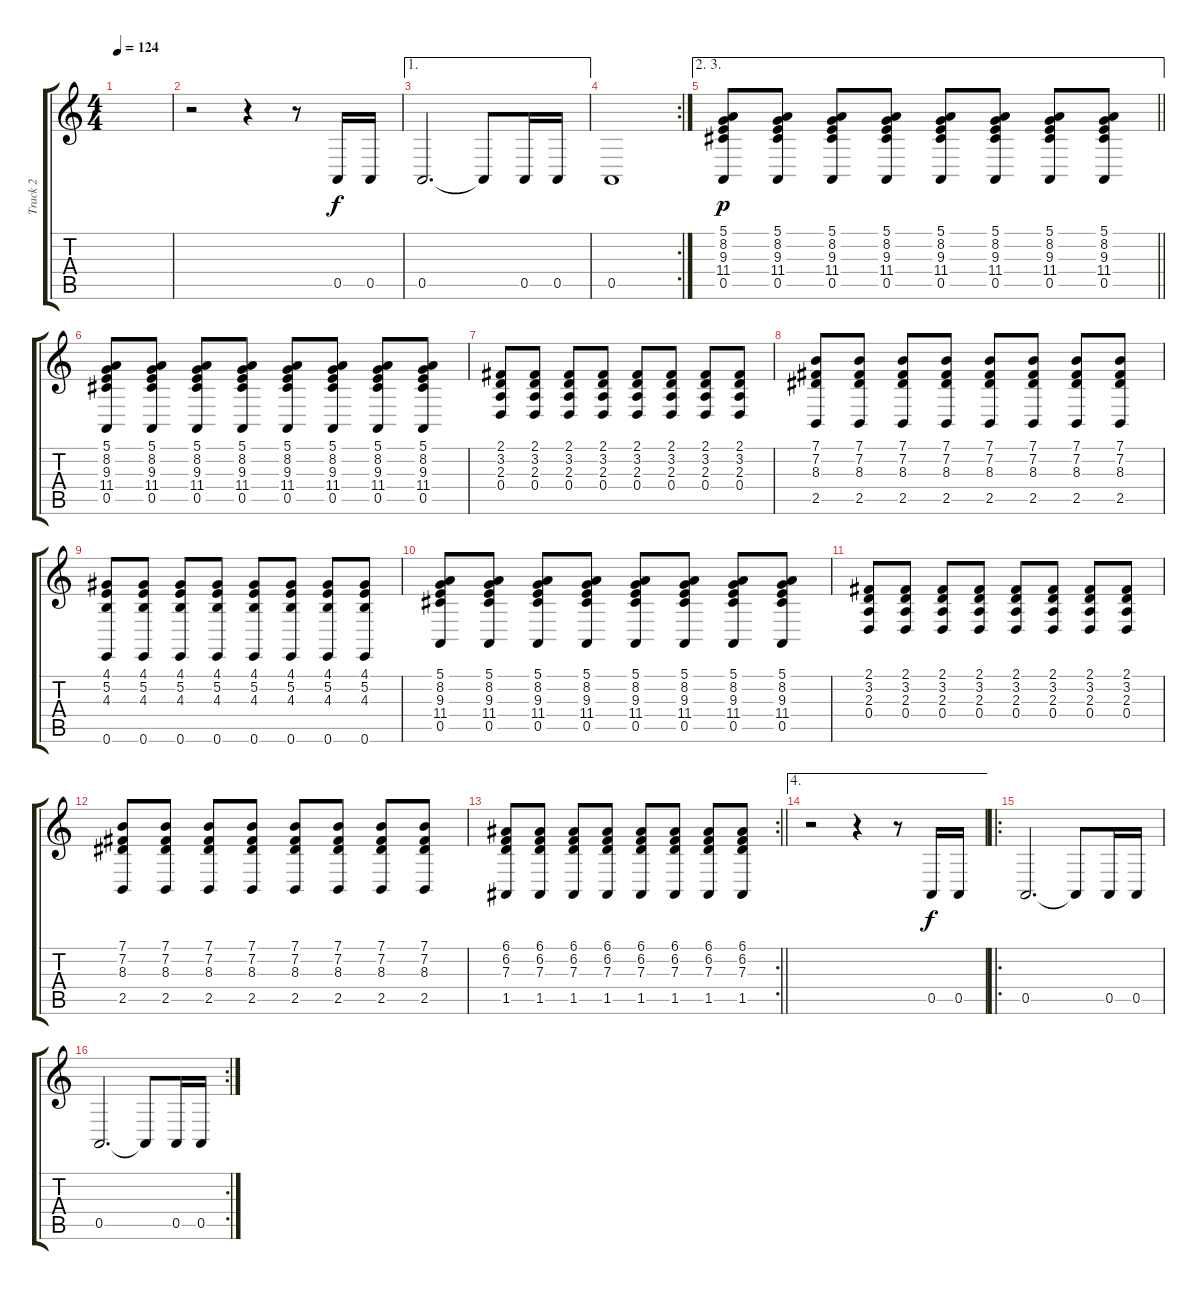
\track ("Track 2" "Track 2") {instrument acousticgrandpiano}
\staff {score tabs}
\tuning (E4 B3 G3 D3 A2 E2) {hide}
\ts (4 4)
\tempo 124
\clef g2
\ks c
|
r.2 r.4 r.8 0.5.16{dy f} 0.5.16 |
\ae 1
0.5.2{d} 0.5{t}.8 0.5.16 0.5.16 |
\rc 2
0.5.1 |
\ae (2 3)
\barLineRight lightlight
(5.1 8.2 9.3 11.4 0.5).8{dy p} (5.1 8.2 9.3 11.4 0.5).8 (5.1 8.2 9.3 11.4 0.5).8 (5.1 8.2 9.3 11.4 0.5).8 (5.1 8.2 9.3 11.4 0.5).8 (5.1 8.2 9.3 11.4 0.5).8 (5.1 8.2 9.3 11.4 0.5).8 (5.1 8.2 9.3 11.4 0.5).8 |
(5.1 8.2 9.3 11.4 0.5).8 (5.1 8.2 9.3 11.4 0.5).8 (5.1 8.2 9.3 11.4 0.5).8 (5.1 8.2 9.3 11.4 0.5).8 (5.1 8.2 9.3 11.4 0.5).8 (5.1 8.2 9.3 11.4 0.5).8 (5.1 8.2 9.3 11.4 0.5).8 (5.1 8.2 9.3 11.4 0.5).8 |
(2.1 3.2 2.3 0.4).8 (2.1 3.2 2.3 0.4).8 (2.1 3.2 2.3 0.4).8 (2.1 3.2 2.3 0.4).8 (2.1 3.2 2.3 0.4).8 (2.1 3.2 2.3 0.4).8 (2.1 3.2 2.3 0.4).8 (2.1 3.2 2.3 0.4).8 |
(7.1 7.2 8.3 2.5).8 (7.1 7.2 8.3 2.5).8 (7.1 7.2 8.3 2.5).8 (7.1 7.2 8.3 2.5).8 (7.1 7.2 8.3 2.5).8 (7.1 7.2 8.3 2.5).8 (7.1 7.2 8.3 2.5).8 (7.1 7.2 8.3 2.5).8 |
(4.1 5.2 4.3 0.6).8 (4.1 5.2 4.3 0.6).8 (4.1 5.2 4.3 0.6).8 (4.1 5.2 4.3 0.6).8 (4.1 5.2 4.3 0.6).8 (4.1 5.2 4.3 0.6).8 (4.1 5.2 4.3 0.6).8 (4.1 5.2 4.3 0.6).8 |
(5.1 8.2 9.3 11.4 0.5).8 (5.1 8.2 9.3 11.4 0.5).8 (5.1 8.2 9.3 11.4 0.5).8 (5.1 8.2 9.3 11.4 0.5).8 (5.1 8.2 9.3 11.4 0.5).8 (5.1 8.2 9.3 11.4 0.5).8 (5.1 8.2 9.3 11.4 0.5).8 (5.1 8.2 9.3 11.4 0.5).8 |
(2.1 3.2 2.3 0.4).8 (2.1 3.2 2.3 0.4).8 (2.1 3.2 2.3 0.4).8 (2.1 3.2 2.3 0.4).8 (2.1 3.2 2.3 0.4).8 (2.1 3.2 2.3 0.4).8 (2.1 3.2 2.3 0.4).8 (2.1 3.2 2.3 0.4).8 |
(7.1 7.2 8.3 2.5).8 (7.1 7.2 8.3 2.5).8 (7.1 7.2 8.3 2.5).8 (7.1 7.2 8.3 2.5).8 (7.1 7.2 8.3 2.5).8 (7.1 7.2 8.3 2.5).8 (7.1 7.2 8.3 2.5).8 (7.1 7.2 8.3 2.5).8 |
\rc 2
\barLineRight lightlight
(6.1 6.2 7.3 1.5).8 (6.1 6.2 7.3 1.5).8 (6.1 6.2 7.3 1.5).8 (6.1 6.2 7.3 1.5).8 (6.1 6.2 7.3 1.5).8 (6.1 6.2 7.3 1.5).8 (6.1 6.2 7.3 1.5).8 (6.1 6.2 7.3 1.5).8 |
\ae 4
r.2 r.4 r.8 0.5.16{dy f} 0.5.16 |
\ro
0.5.2{d} 0.5{t}.8 0.5.16 0.5.16 |
\rc 2
0.5.2{d volume 0} 0.5{t}.8 0.5.16 0.5.16
